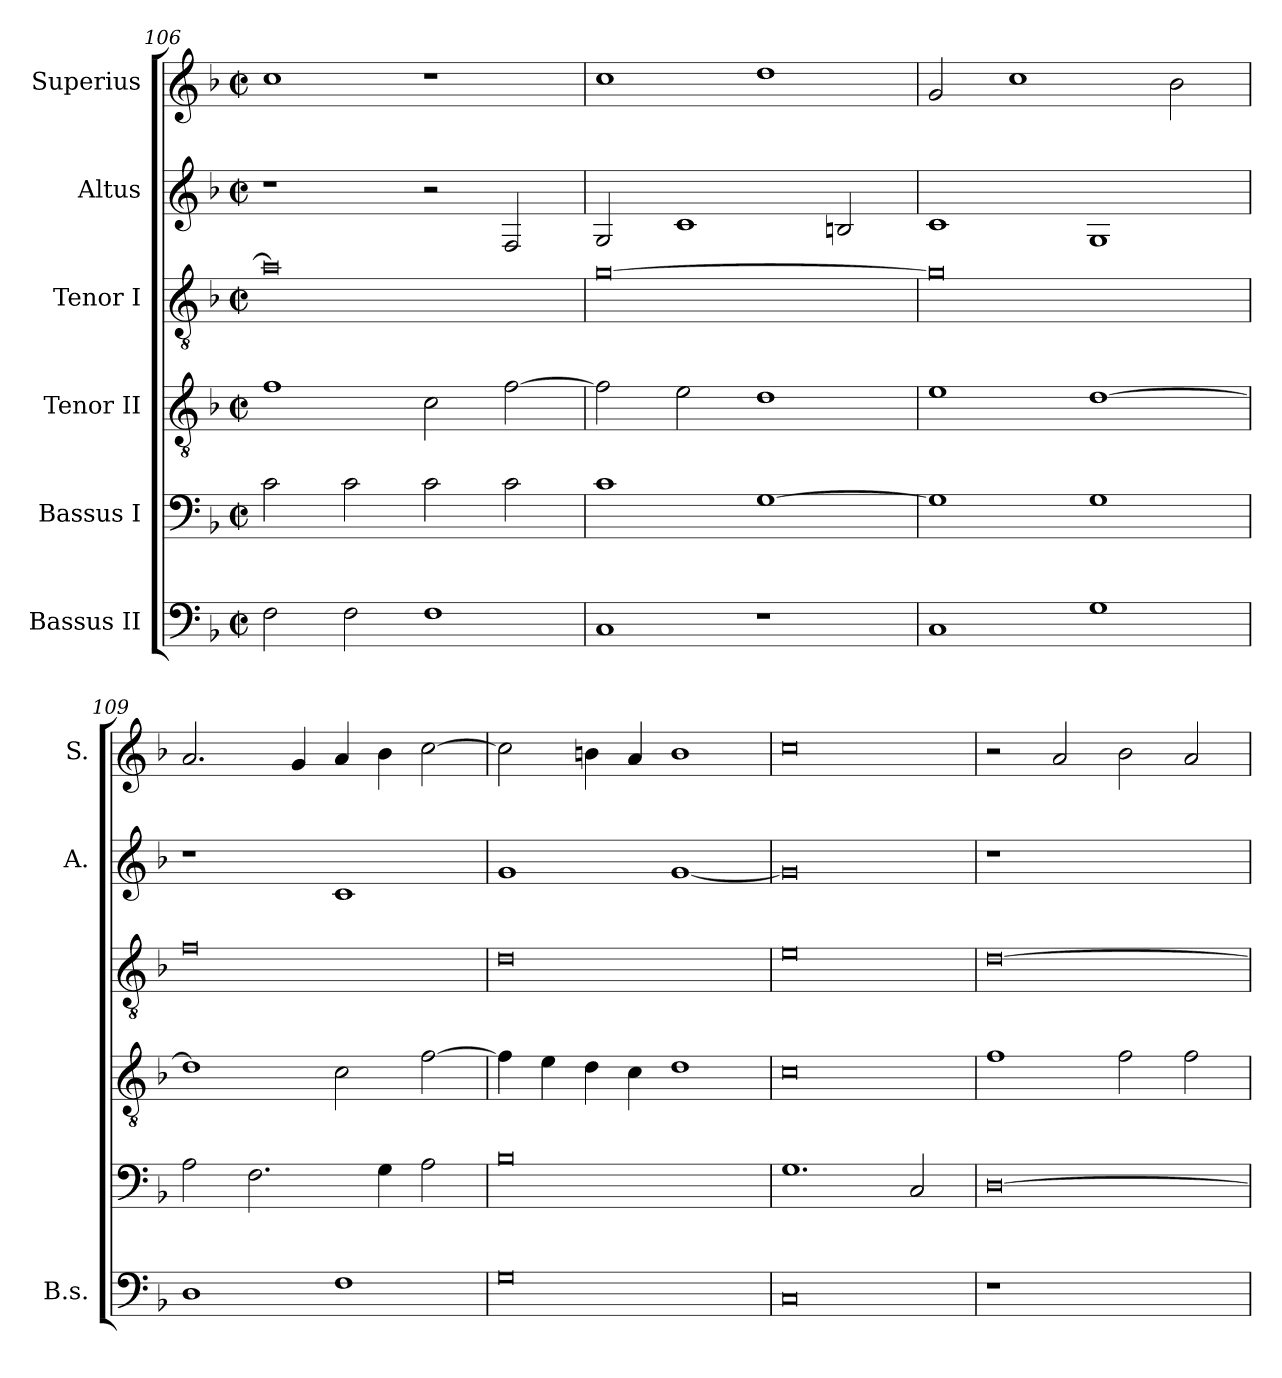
**kern	**kern	**kern	**kern	**kern	**kern
*part6	*part5	*part4	*part3	*part2	*part1
*staff6	*staff5	*staff4	*staff3	*staff2	*staff1
*I"Bassus II	*I"Bassus I	*I"Tenor II	*I"Tenor I	*I"Altus	*I"Superius
*I'B.s.	*	*	*	*I'A.	*I'S.
*clefF4	*clefF4	*clefGv2	*clefGv2	*clefG2	*clefG2
*	*	*ITrd7c12	*ITrd7c12	*	*
*k[b-]	*k[b-]	*k[b-]	*k[b-]	*k[b-]	*k[b-]
*F:	*F:	*F:	*F:	*F:	*F:
*M2/2	*M2/2	*M2/2	*M2/2	*M2/2	*M2/2
*met(c|)	*met(c|)	*met(c|)	*met(c|)	*met(c|)	*met(c|)
=106	=106	=106	=106	=106	=106
2Fi\	2ci\	1Fi	0Ai]	1r	1cci
2Fi\	2ci\	.	.	.	.
1Fi	2ci\	2Ci\	.	2r	1r
.	2ci\	[>2Fi\	.	2Fi/	.
!!LO:LB:g=z
=107	=107	=107	=107	=107	=107
1Ci	1ci	2Fi\]	[>0Gi	2Gi/	1cci
.	.	2Ei\	.	1ci	.
1r	[>1Gi	1Di	.	.	1ddi
.	.	.	.	2Bni/	.
=108	=108	=108	=108	=108	=108
1Ci	1Gi]	1Ei	0Gi]	1ci	2gi/
.	.	.	.	.	1cci
1Gi	1Gi	[>1Di	.	1Gi	.
.	.	.	.	.	2b-i\
=109	=109	=109	=109	=109	=109
1Di	2Ai\	1Di]	0Fi	1r	2.ai/
.	2.Fi\	.	.	.	.
.	.	.	.	.	4gi/
1Fi	.	2Ci\	.	1ci	4ai/
.	4Gi\	.	.	.	4b-i\
.	2Ai\	[>2Fi\	.	.	[>2cci\
=110	=110	=110	=110	=110	=110
0Gi	0B-i	4Fi\]	0Di	1gi	2cci\]
.	.	4Ei\	.	.	.
.	.	4Di\	.	.	4bni\
.	.	4Ci\	.	.	4ai/
.	.	1Di	.	[<1gi	1bi
=111	=111	=111	=111	=111	=111
0Ci	1.Gi	0Ci	0Ei	0gi]	0cci
.	2Ci/	.	.	.	.
!!LO:PB:g=z
=112	=112	=112	=112	=112	=112
!LO:N:vis=1	!	!	!	!LO:N:vis=1	!
1r	[>0Di	1Fi	[>0Di	1r	2r
.	.	.	.	.	2ai/
1ryy	.	2Fi\	.	1ryy	2b-i\
.	.	2Fi\	.	.	2ai/
=	=	=	=	=	=
*-	*-	*-	*-	*-	*-
